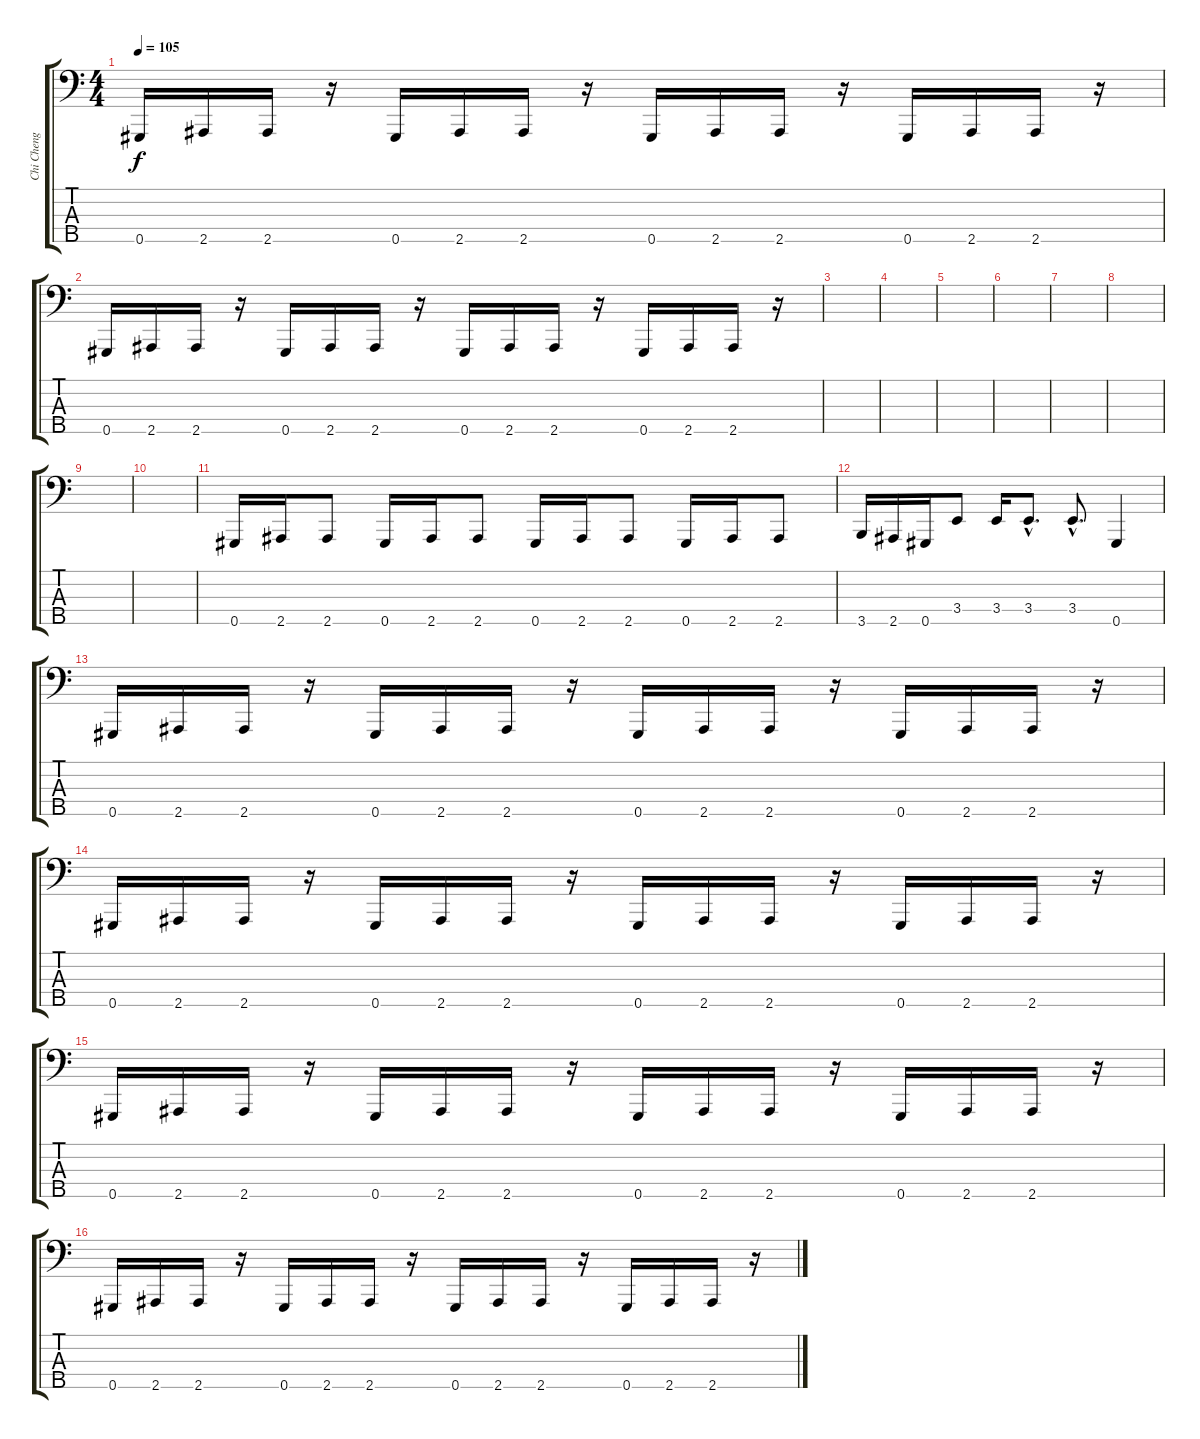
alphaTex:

\track ("Chi Cheng" "Chi Cheng") {instrument electricbassfinger}
\staff {score tabs}
\tuning (E2 B1 Gb1 Db1 Ab0) {hide}
\ts (4 4)
\tempo 105
\clef f4
\ks c
0.5.16{dy f} 2.5.16 2.5.16 r.16 0.5.16 2.5.16 2.5.16 r.16 0.5.16 2.5.16 2.5.16 r.16 0.5.16 2.5.16 2.5.16 r.16 |
0.5.16 2.5.16 2.5.16 r.16 0.5.16 2.5.16 2.5.16 r.16 0.5.16 2.5.16 2.5.16 r.16 0.5.16 2.5.16 2.5.16 r.16 |
|
|
|
|
|
|
|
|
0.5.16 2.5.16 2.5.8 0.5.16 2.5.16 2.5.8 0.5.16 2.5.16 2.5.8 0.5.16 2.5.16 2.5.8 |
3.5.16 2.5.16 0.5.16 3.4.8 3.4.16 3.4{hac}.8{d} 3.4{hac}.8{d} 0.5.4 |
0.5.16 2.5.16 2.5.16 r.16 0.5.16 2.5.16 2.5.16 r.16 0.5.16 2.5.16 2.5.16 r.16 0.5.16 2.5.16 2.5.16 r.16 |
0.5.16 2.5.16 2.5.16 r.16 0.5.16 2.5.16 2.5.16 r.16 0.5.16 2.5.16 2.5.16 r.16 0.5.16 2.5.16 2.5.16 r.16 |
0.5.16 2.5.16 2.5.16 r.16 0.5.16 2.5.16 2.5.16 r.16 0.5.16 2.5.16 2.5.16 r.16 0.5.16 2.5.16 2.5.16 r.16 |
0.5.16 2.5.16 2.5.16 r.16 0.5.16 2.5.16 2.5.16 r.16 0.5.16 2.5.16 2.5.16 r.16 0.5.16 2.5.16 2.5.16 r.16
